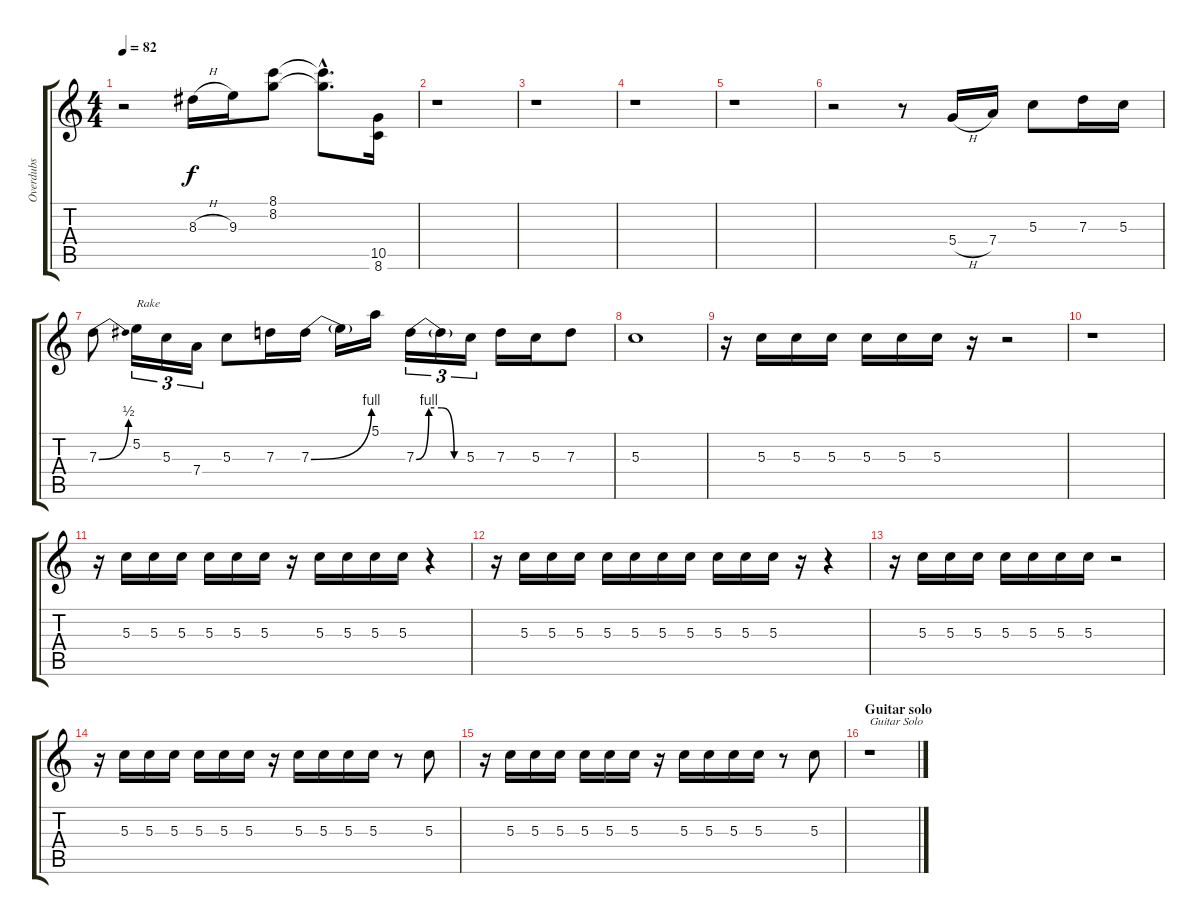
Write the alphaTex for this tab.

\track ("Overdubs" "Overdubs") {instrument overdrivenguitar}
\staff {score tabs}
\tuning (E4 B3 G3 D3 A2 E2) {hide}
\ts (4 4)
\tempo 82
\clef g2
\ks c
r.2{dy f} 8.3{h}.16 9.3.16 (8.1 8.2).8 (8.1{hac t} 8.2{hac t}).8{d} (10.5 8.6).16 |
r.1 |
r.1 |
r.1 |
r.1 |
r.2 r.8 5.4{h}.16 7.4.16 5.3.8 7.3.16 5.3.16 |
7.3{be (bend 0 0 60 2)}.8 5.2.16{tu (3 2) txt "Rake"} 5.3.16{tu (3 2)} 7.4.16{tu (3 2)} 5.3.8 7.3.16 7.3{be (bend 0 0 60 4)}.16 7.3{t}.16 5.1.16 7.3{be (custom 0 0 15 4 30 4 45 0 60 0)}.16{tu (3 2)} 7.3{t}.16{tu (3 2)} 5.3.16{tu (3 2)} 7.3.16 5.3.16 7.3.8 |
5.3.1 |
r.16 5.3.16 5.3.16 5.3.16 5.3.16 5.3.16 5.3.16 r.16 r.2 |
r.1 |
r.16 5.3.16 5.3.16 5.3.16 5.3.16 5.3.16 5.3.16 r.16 5.3.16 5.3.16 5.3.16 5.3.16 r.4 |
r.16 5.3.16 5.3.16 5.3.16 5.3.16 5.3.16 5.3.16 5.3.16 5.3.16 5.3.16 5.3.16 r.16 r.4 |
r.16 5.3.16 5.3.16 5.3.16 5.3.16 5.3.16 5.3.16 5.3.16 r.2 |
r.16 5.3.16 5.3.16 5.3.16 5.3.16 5.3.16 5.3.16 r.16 5.3.16 5.3.16 5.3.16 5.3.16 r.8 5.3.8 |
r.16 5.3.16 5.3.16 5.3.16 5.3.16 5.3.16 5.3.16 r.16 5.3.16 5.3.16 5.3.16 5.3.16 r.8 5.3.8 |
\section ("" "Guitar solo")
r.1{txt "Guitar Solo"}
